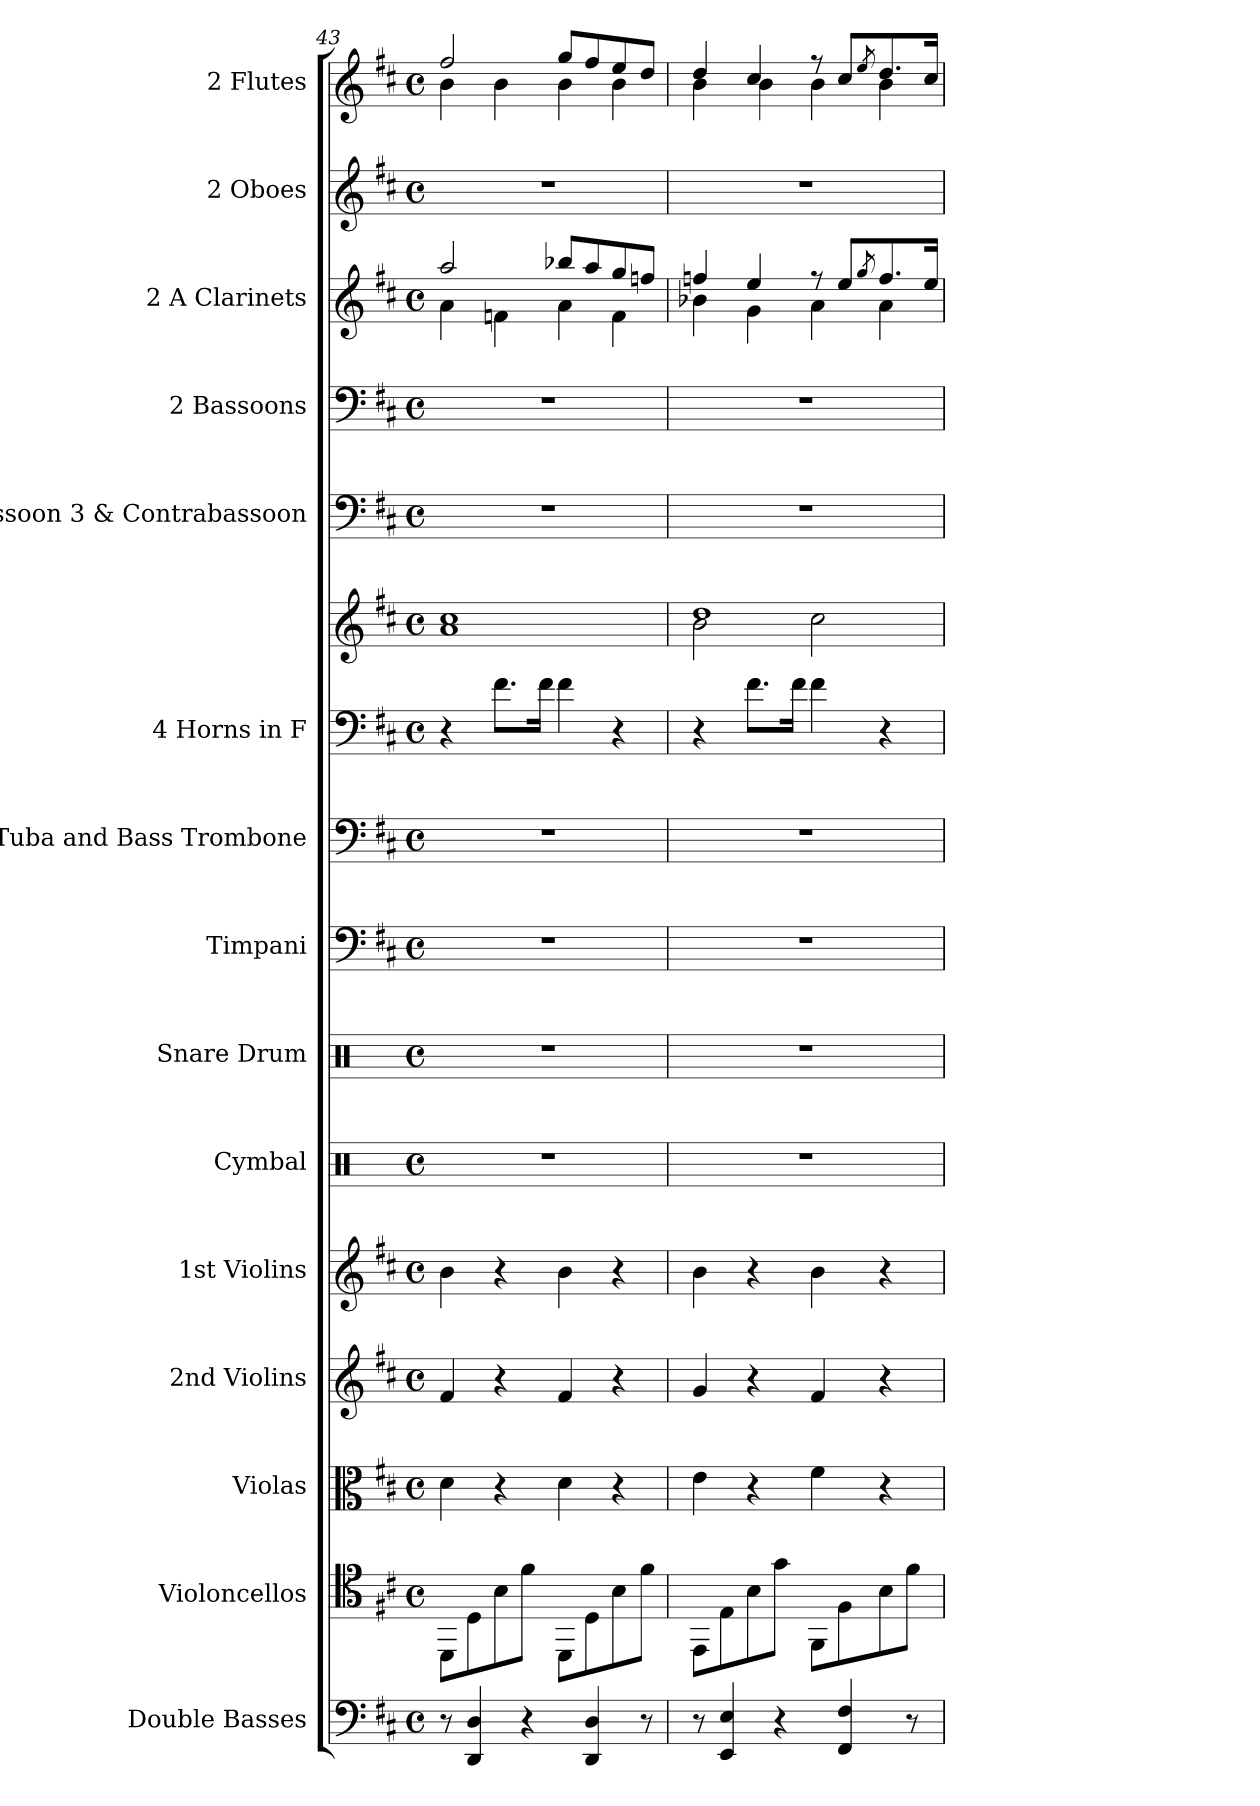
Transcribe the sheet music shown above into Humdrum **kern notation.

**kern	**kern	**kern	**kern	**kern	**kern	**kern	**kern	**kern	**kern	**kern	**kern	**kern	**kern	**kern	**kern
*part15	*part14	*part13	*part12	*part11	*part10	*part9	*part8	*part7	*part6	*part6	*part5	*part4	*part3	*part2	*part1
*staff16	*staff15	*staff14	*staff13	*staff12	*staff11	*staff10	*staff9	*staff8	*staff7	*staff6	*staff5	*staff4	*staff3	*staff2	*staff1
*I"Double Basses	*I"Violoncellos	*I"Violas	*I"2nd Violins	*I"1st Violins	*I"Cymbal	*I"Snare Drum	*I"Timpani	*I"Tuba and  Bass Trombone	*I"4 Horns in F	*	*I"Bassoon 3 &amp; Contrabassoon	*I"2 Bassoons	*I"2 A Clarinets	*I"2 Oboes	*I"2 Flutes
*	*	*	*	*	*I'Cym	*I'Sn Dr	*I'Timp	*I'Tba	*I'Hn	*	*I'Bsn	*I'Bsn	*I'Cl	*I'Ob	*I'Fl
*clefF4	*clefC4	*clefC3	*clefG2	*clefG2	*clefX	*clefX	*clefF4	*clefF4	*clefF4	*clefG2	*clefF4	*clefF4	*clefG2	*clefG2	*clefG2
*ITrd7c12	*	*	*	*	*	*	*	*	*ITrd4c7	*ITrd4c7	*	*	*ITrd2c3	*	*
*k[f#c#]	*k[f#c#]	*k[f#c#]	*k[f#c#]	*k[f#c#]	*k[]	*k[]	*k[f#c#]	*k[f#c#]	*k[f#]	*k[f#]	*k[f#c#]	*k[f#c#]	*k[f#c#g#d#a#]	*k[f#c#]	*k[f#c#]
*M4/4	*M4/4	*M4/4	*M4/4	*M4/4	*M4/4	*M4/4	*M4/4	*M4/4	*M4/4	*M4/4	*M4/4	*M4/4	*M4/4	*M4/4	*M4/4
*met(c)	*met(c)	*met(c)	*met(c)	*met(c)	*met(c)	*met(c)	*met(c)	*met(c)	*met(c)	*met(c)	*met(c)	*met(c)	*met(c)	*met(c)	*met(c)
=43	=43	=43	=43	=43	=43	=43	=43	=43	=43	=43	=43	=43	=43	=43	=43
*	*	*	*	*	*	*	*	*	*	*	*	*	*^	*	*^
8r	8DD\L	4d\	4f#/	4b\	1r	1r	1r	1r	4r	1d 1f#	1r	1r	2ff#/	4f#\	1r	2ff#/	4b\
4DDD/ 4DD/	8D\	.	.	.	.	.	.	.	.	.	.	.	.	.	.	.	.
.	8B\	4r	4r	4r	.	.	.	.	8.B\L	.	.	.	.	4dn\	.	.	4b\
4r	8f#\J	.	.	.	.	.	.	.	.	.	.	.	.	.	.	.	.
.	.	.	.	.	.	.	.	.	16B\Jk	.	.	.	.	.	.	.	.
.	8DD\L	4d\	4f#/	4b\	.	.	.	.	4B\	.	.	.	8ggn/L	4f#\	.	8gg/L	4b\
4DDD/ 4DD/	8D\	.	.	.	.	.	.	.	.	.	.	.	8ff#/	.	.	8ff#/	.
.	8B\	4r	4r	4r	.	.	.	.	4r	.	.	.	8ee/	4d\	.	8ee/	4b\
8r	8f#\J	.	.	.	.	.	.	.	.	.	.	.	8ddn/J	.	.	8dd/J	.
=44	=44	=44	=44	=44	=44	=44	=44	=44	=44	=44	=44	=44	=44	=44	=44	=44	=44
*	*	*	*	*	*	*	*	*	*	*^	*	*	*	*	*	*	*
8r	8EE\L	4e\	4g/	4b\	1r	1r	1r	1r	4r	1g	2e\	1r	1r	4ddn/	4gn\	1r	4dd/	4b\
4EEE/ 4EE/	8E\	.	.	.	.	.	.	.	.	.	.	.	.	.	.	.	.	.
.	8B\	4r	4r	4r	.	.	.	.	8.B\L	.	.	.	.	4cc#/	4e\	.	4cc#/	4b\
4r	8g\J	.	.	.	.	.	.	.	.	.	.	.	.	.	.	.	.	.
.	.	.	.	.	.	.	.	.	16B\Jk	.	.	.	.	.	.	.	.	.
.	8FF#\L	4f#\	4f#/	4b\	.	.	.	.	4B\	.	2f#\	.	.	8r	4f#\	.	8r	4b\
4FFF#/ 4FF#/	8F#\	.	.	.	.	.	.	.	.	.	.	.	.	8cc#/L	.	.	8cc#/L	.
.	.	.	.	.	.	.	.	.	.	.	.	.	.	8qee/	.	.	8qee/	.
.	8B\	4r	4r	4r	.	.	.	.	4r	.	.	.	.	8.dd/	4f#\	.	8.dd/	4b\
8r	8f#\J	.	.	.	.	.	.	.	.	.	.	.	.	.	.	.	.	.
.	.	.	.	.	.	.	.	.	.	.	.	.	.	16cc#/Jk	.	.	16cc#/Jk	.
*	*	*	*	*	*	*	*	*	*	*v	*v	*	*	*v	*v	*	*v	*v
=	=	=	=	=	=	=	=	=	=	=	=	=	=	=	=
*-	*-	*-	*-	*-	*-	*-	*-	*-	*-	*-	*-	*-	*-	*-	*-
